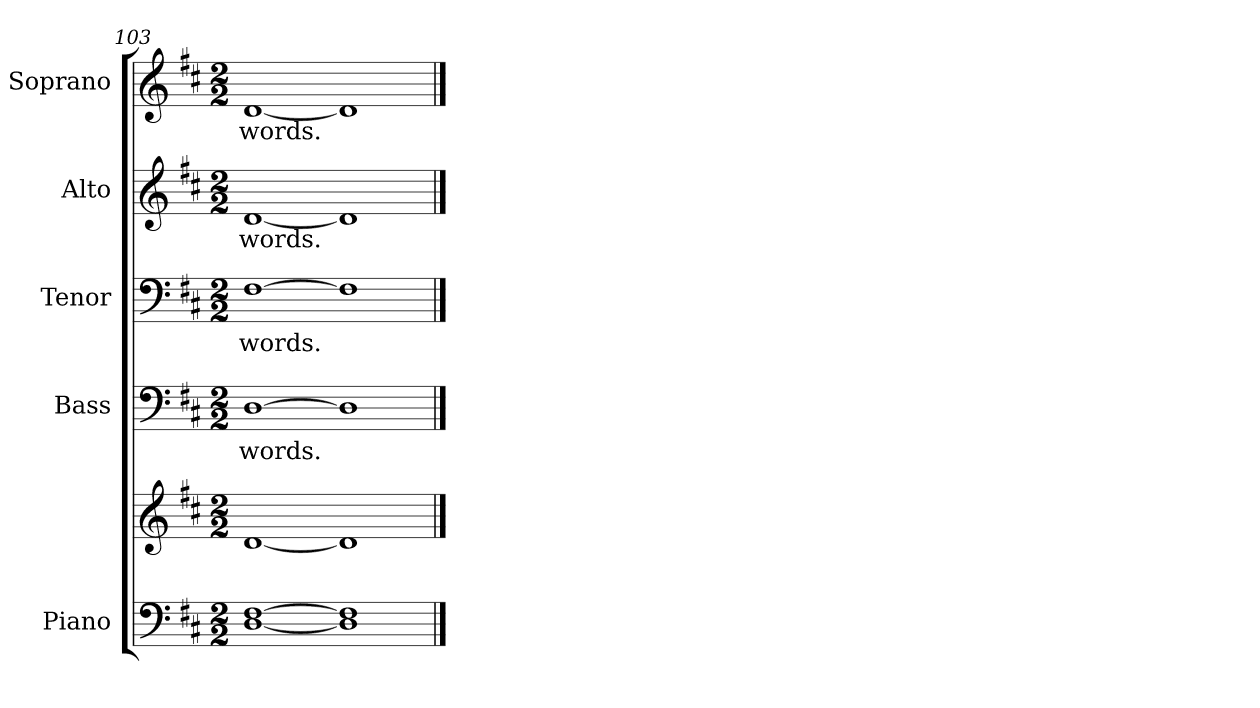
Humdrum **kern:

**kern	**kern	**kern	**text	**kern	**text	**kern	**text	**kern	**text
*part5	*part5	*part4	*part4	*part3	*part3	*part2	*part2	*part1	*part1
*staff6	*staff5	*staff4	*staff4	*staff3	*staff3	*staff2	*staff2	*staff1	*staff1
*I"Piano	*	*I"Bass	*	*I"Tenor	*	*I"Alto	*	*I"Soprano	*
*I'Pno.	*	*I'B.	*	*I'T.	*	*I'A.	*	*I'S.	*
*clefF4	*clefG2	*clefF4	*	*clefF4	*	*clefG2	*	*clefG2	*
*k[f#c#]	*k[f#c#]	*k[f#c#]	*	*k[f#c#]	*	*k[f#c#]	*	*k[f#c#]	*
*D:	*D:	*D:	*	*D:	*	*D:	*	*D:	*
*M2/2	*M2/2	*M2/2	*	*M2/2	*	*M2/2	*	*M2/2	*
=103	=103	=103	=103	=103	=103	=103	=103	=103	=103
!	!	!	!LO:LY:b:color=#000000	!	!	!	!	!	!
!	!	!	!	!	!LO:LY:b:color=#000000	!	!	!	!
!	!	!	!	!	!	!	!LO:LY:b:color=#000000	!	!
!	!	!	!	!	!	!	!	!	!LO:LY:b:color=#000000
[<1Di [>1F#i	[<1di	[>1Di	words.	[>1F#i	words.	[<1di	words.	[<1di	words.
1Di] 1F#i]	1di]	1Di]	.	1F#i]	.	1di]	.	1di]	.
==	==	==	==	==	==	==	==	==	==
*-	*-	*-	*-	*-	*-	*-	*-	*-	*-
